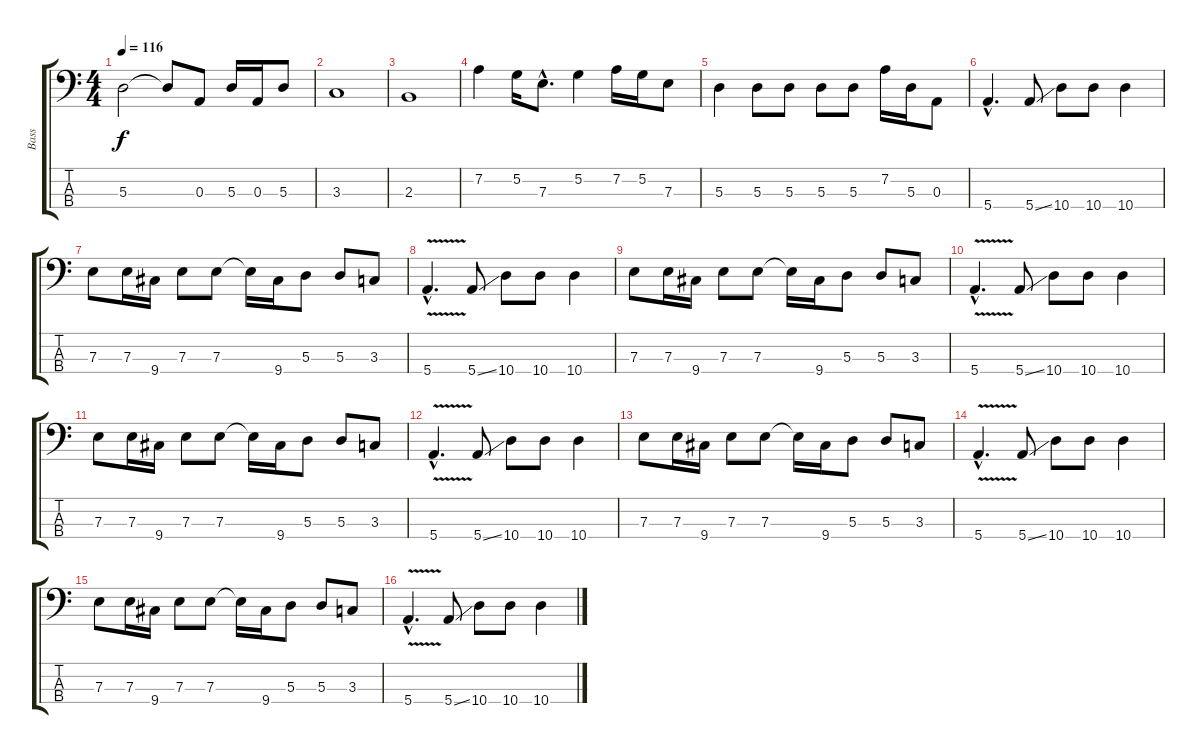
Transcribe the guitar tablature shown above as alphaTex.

\track ("Bass" "Bass") {instrument electricbassfinger}
\staff {score tabs}
\tuning (G2 D2 A1 E1) {hide}
\ts (4 4)
\tempo 116
\clef f4
\ks c
5.3.2{dy f} 5.3{t}.8 0.3.8 5.3.16 0.3.16 5.3.8 |
3.3.1 |
2.3.1 |
7.2.4 5.2.16 7.3{hac}.8{d} 5.2.4 7.2.16 5.2.16 7.3.8 |
5.3.4 5.3.8 5.3.8 5.3.8 5.3.8 7.2.16 5.3.16 0.3.8 |
5.4{hac}.4{d} 5.4{ss}.8 10.4.8 10.4.8 10.4.4 |
7.3.8 7.3.16 9.4.16 7.3.8 7.3.8 7.3{t}.16 9.4.16 5.3.8 5.3.8 3.3.8 |
5.4{v hac}.4{d} 5.4{ss}.8 10.4.8 10.4.8 10.4.4 |
7.3.8 7.3.16 9.4.16 7.3.8 7.3.8 7.3{t}.16 9.4.16 5.3.8 5.3.8 3.3.8 |
5.4{v hac}.4{d} 5.4{ss}.8 10.4.8 10.4.8 10.4.4 |
7.3.8 7.3.16 9.4.16 7.3.8 7.3.8 7.3{t}.16 9.4.16 5.3.8 5.3.8 3.3.8 |
5.4{v hac}.4{d} 5.4{ss}.8 10.4.8 10.4.8 10.4.4 |
7.3.8 7.3.16 9.4.16 7.3.8 7.3.8 7.3{t}.16 9.4.16 5.3.8 5.3.8 3.3.8 |
5.4{v hac}.4{d} 5.4{ss}.8 10.4.8 10.4.8 10.4.4 |
7.3.8 7.3.16 9.4.16 7.3.8 7.3.8 7.3{t}.16 9.4.16 5.3.8 5.3.8 3.3.8 |
5.4{v hac}.4{d} 5.4{ss}.8 10.4.8 10.4.8 10.4.4
